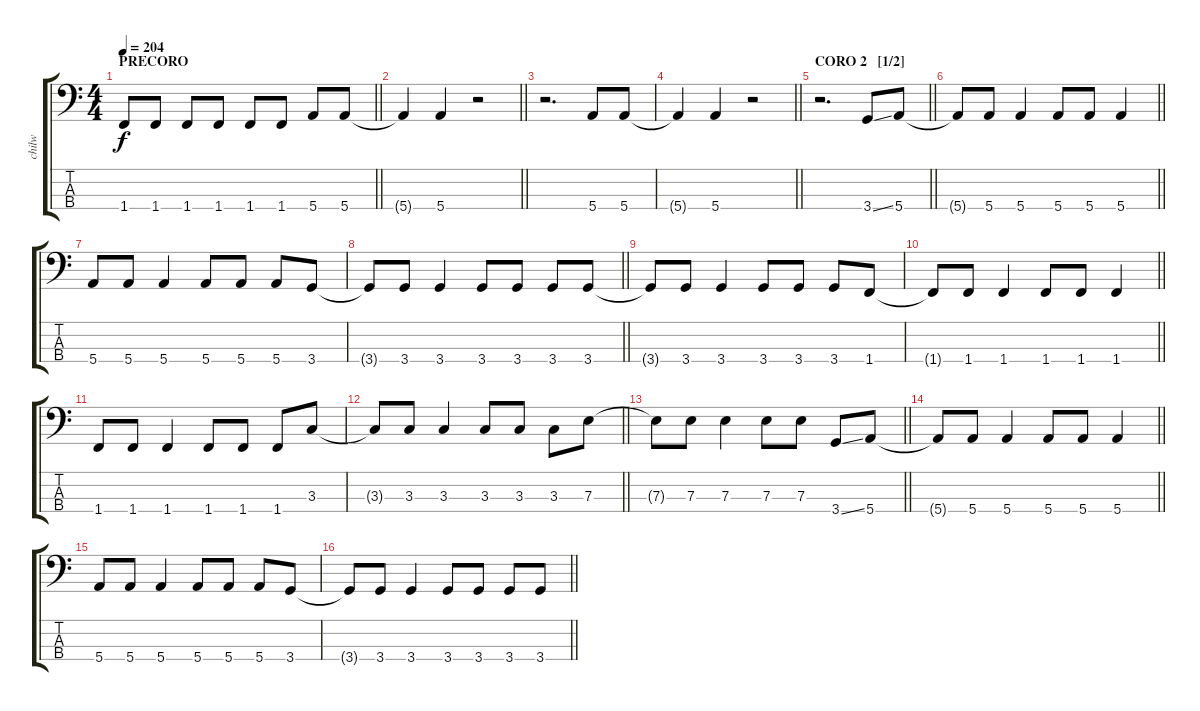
\track ("chilw" "chilw") {instrument electricbassfinger}
\staff {score tabs}
\tuning (G2 D2 A1 E1) {hide}
\ts (4 4)
\section ("" "PRECORO")
\tempo 204
\clef f4
\barLineRight lightlight
\ks c
1.4{t}.8{dy f} 1.4.8 1.4.8 1.4.8 1.4.8 1.4.8 5.4.8 5.4.8 |
\barLineRight lightlight
5.4{t}.4 5.4.4 r.2 |
r.2{d} 5.4.8 5.4.8 |
\barLineRight lightlight
5.4{t}.4 5.4.4 r.2 |
\section ("" "CORO 2   [1/2]")
\barLineRight lightlight
r.2{d} 3.4{ss}.8 5.4.8 |
\barLineRight lightlight
5.4{t}.8 5.4.8 5.4.4 5.4.8 5.4.8 5.4.4 |
5.4.8 5.4.8 5.4.4 5.4.8 5.4.8 5.4.8 3.4.8 |
\barLineRight lightlight
3.4{t}.8 3.4.8 3.4.4 3.4.8 3.4.8 3.4.8 3.4.8 |
3.4{t}.8 3.4.8 3.4.4 3.4.8 3.4.8 3.4.8 1.4.8 |
\barLineRight lightlight
1.4{t}.8 1.4.8 1.4.4 1.4.8 1.4.8 1.4.4 |
1.4.8 1.4.8 1.4.4 1.4.8 1.4.8 1.4.8 3.3.8 |
\barLineRight lightlight
3.3{t}.8 3.3.8 3.3.4 3.3.8 3.3.8 3.3.8 7.3.8 |
\section ("" "")
\barLineRight lightlight
7.3{t}.8 7.3.8 7.3.4 7.3.8 7.3.8 3.4{ss}.8 5.4.8 |
\barLineRight lightlight
5.4{t}.8 5.4.8 5.4.4 5.4.8 5.4.8 5.4.4 |
5.4.8 5.4.8 5.4.4 5.4.8 5.4.8 5.4.8 3.4.8 |
\barLineRight lightlight
3.4{t}.8 3.4.8 3.4.4 3.4.8 3.4.8 3.4.8 3.4.8
